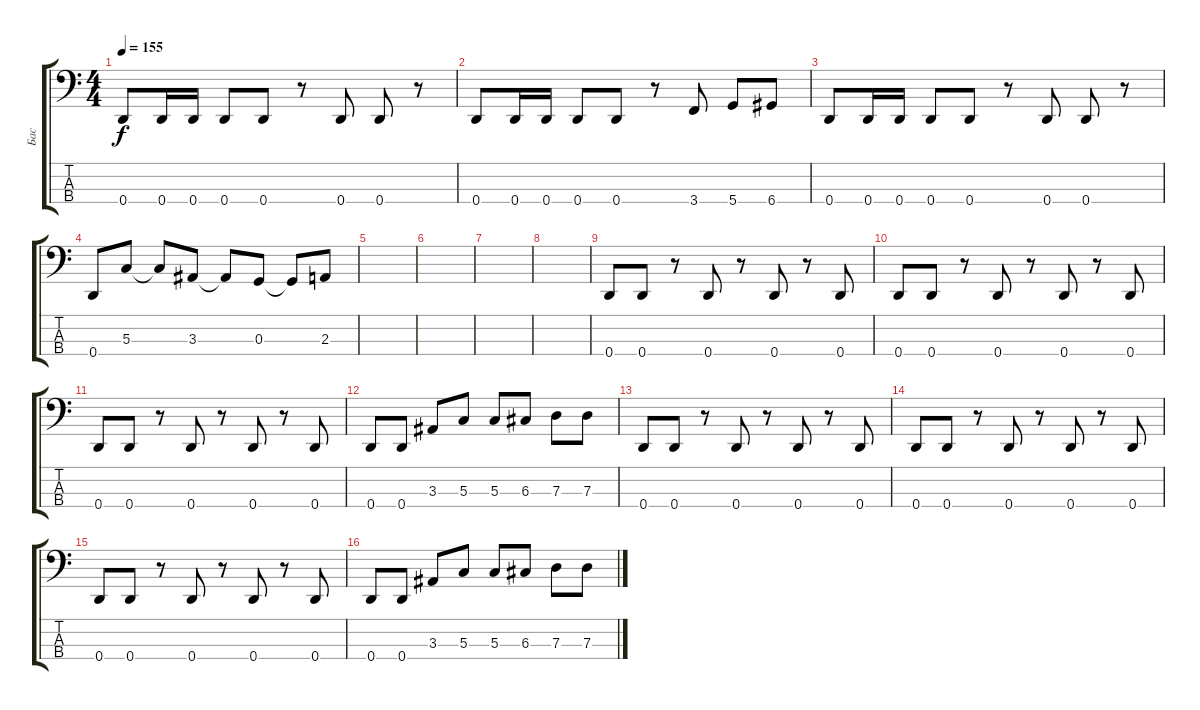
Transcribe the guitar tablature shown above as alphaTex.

\track ("Бас" "Бас") {instrument electricbassfinger}
\staff {score tabs}
\tuning (F2 C2 G1 D1) {hide}
\ts (4 4)
\tempo 155
\clef f4
\ks c
0.4.8{dy f} 0.4.16 0.4.16 0.4.8 0.4.8 r.8 0.4.8 0.4.8 r.8 |
0.4.8 0.4.16 0.4.16 0.4.8 0.4.8 r.8 3.4.8 5.4.8 6.4.8 |
0.4.8 0.4.16 0.4.16 0.4.8 0.4.8 r.8 0.4.8 0.4.8 r.8 |
0.4.8 5.3.8 5.3{t}.8 3.3.8 3.3{t}.8 0.3.8 0.3{t}.8 2.3.8 |
|
|
|
|
0.4.8 0.4.8 r.8 0.4.8 r.8 0.4.8 r.8 0.4.8 |
0.4.8 0.4.8 r.8 0.4.8 r.8 0.4.8 r.8 0.4.8 |
0.4.8 0.4.8 r.8 0.4.8 r.8 0.4.8 r.8 0.4.8 |
0.4.8 0.4.8 3.3.8 5.3.8 5.3.8 6.3.8 7.3.8 7.3.8 |
0.4.8 0.4.8 r.8 0.4.8 r.8 0.4.8 r.8 0.4.8 |
0.4.8 0.4.8 r.8 0.4.8 r.8 0.4.8 r.8 0.4.8 |
0.4.8 0.4.8 r.8 0.4.8 r.8 0.4.8 r.8 0.4.8 |
0.4.8 0.4.8 3.3.8 5.3.8 5.3.8 6.3.8 7.3.8 7.3.8
